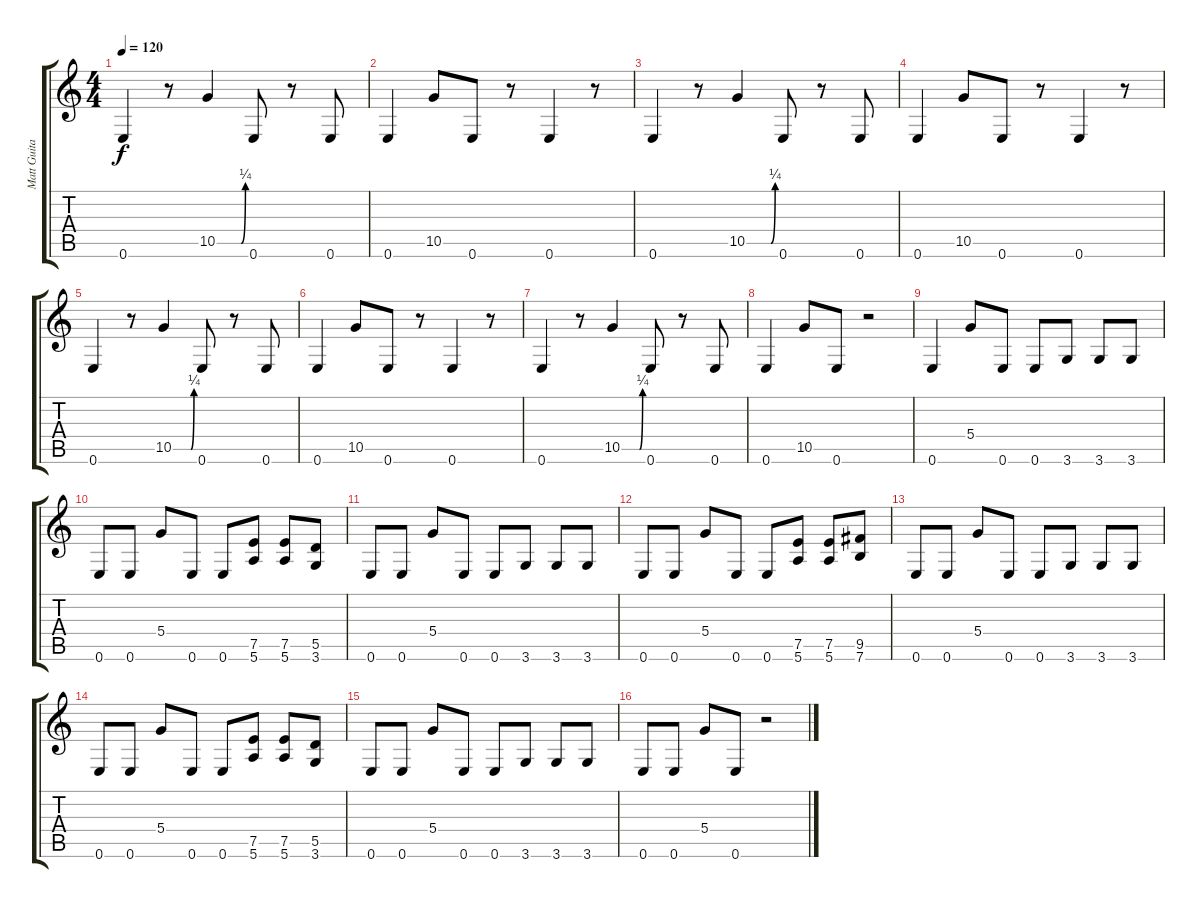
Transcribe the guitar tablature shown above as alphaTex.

\track ("Matt Guitar" "Matt Guita") {instrument overdrivenguitar}
\staff {score tabs}
\tuning (E4 B3 G3 D3 A2 E2) {hide}
\ts (4 4)
\tempo 120
\clef g2
\ks c
0.6.4{dy f} r.8 10.5{be (custom 0 0 15 0 33 0 42 0 51 0 60 1)}.4 0.6.8 r.8 0.6.8 |
0.6.4 10.5.8 0.6.8 r.8 0.6.4 r.8 |
0.6.4 r.8 10.5{be (custom 0 0 15 0 33 0 42 0 51 0 60 1)}.4 0.6.8 r.8 0.6.8 |
0.6.4 10.5.8 0.6.8 r.8 0.6.4 r.8 |
0.6.4 r.8 10.5{be (custom 0 0 15 0 33 0 42 0 51 0 60 1)}.4 0.6.8 r.8 0.6.8 |
0.6.4 10.5.8 0.6.8 r.8 0.6.4 r.8 |
0.6.4 r.8 10.5{be (custom 0 0 15 0 33 0 42 0 51 0 60 1)}.4 0.6.8 r.8 0.6.8 |
0.6.4 10.5.8 0.6.8 r.2 |
0.6.4 5.4.8 0.6.8 0.6.8 3.6.8 3.6.8 3.6.8 |
0.6.8 0.6.8 5.4.8 0.6.8 0.6.8 (7.5 5.6).8 (7.5 5.6).8 (5.5 3.6).8 |
0.6.8 0.6.8 5.4.8 0.6.8 0.6.8 3.6.8 3.6.8 3.6.8 |
0.6.8 0.6.8 5.4.8 0.6.8 0.6.8 (7.5 5.6).8 (7.5 5.6).8 (9.5 7.6).8 |
0.6.8 0.6.8 5.4.8 0.6.8 0.6.8 3.6.8 3.6.8 3.6.8 |
0.6.8 0.6.8 5.4.8 0.6.8 0.6.8 (7.5 5.6).8 (7.5 5.6).8 (5.5 3.6).8 |
0.6.8 0.6.8 5.4.8 0.6.8 0.6.8 3.6.8 3.6.8 3.6.8 |
0.6.8 0.6.8 5.4.8 0.6.8 r.2
